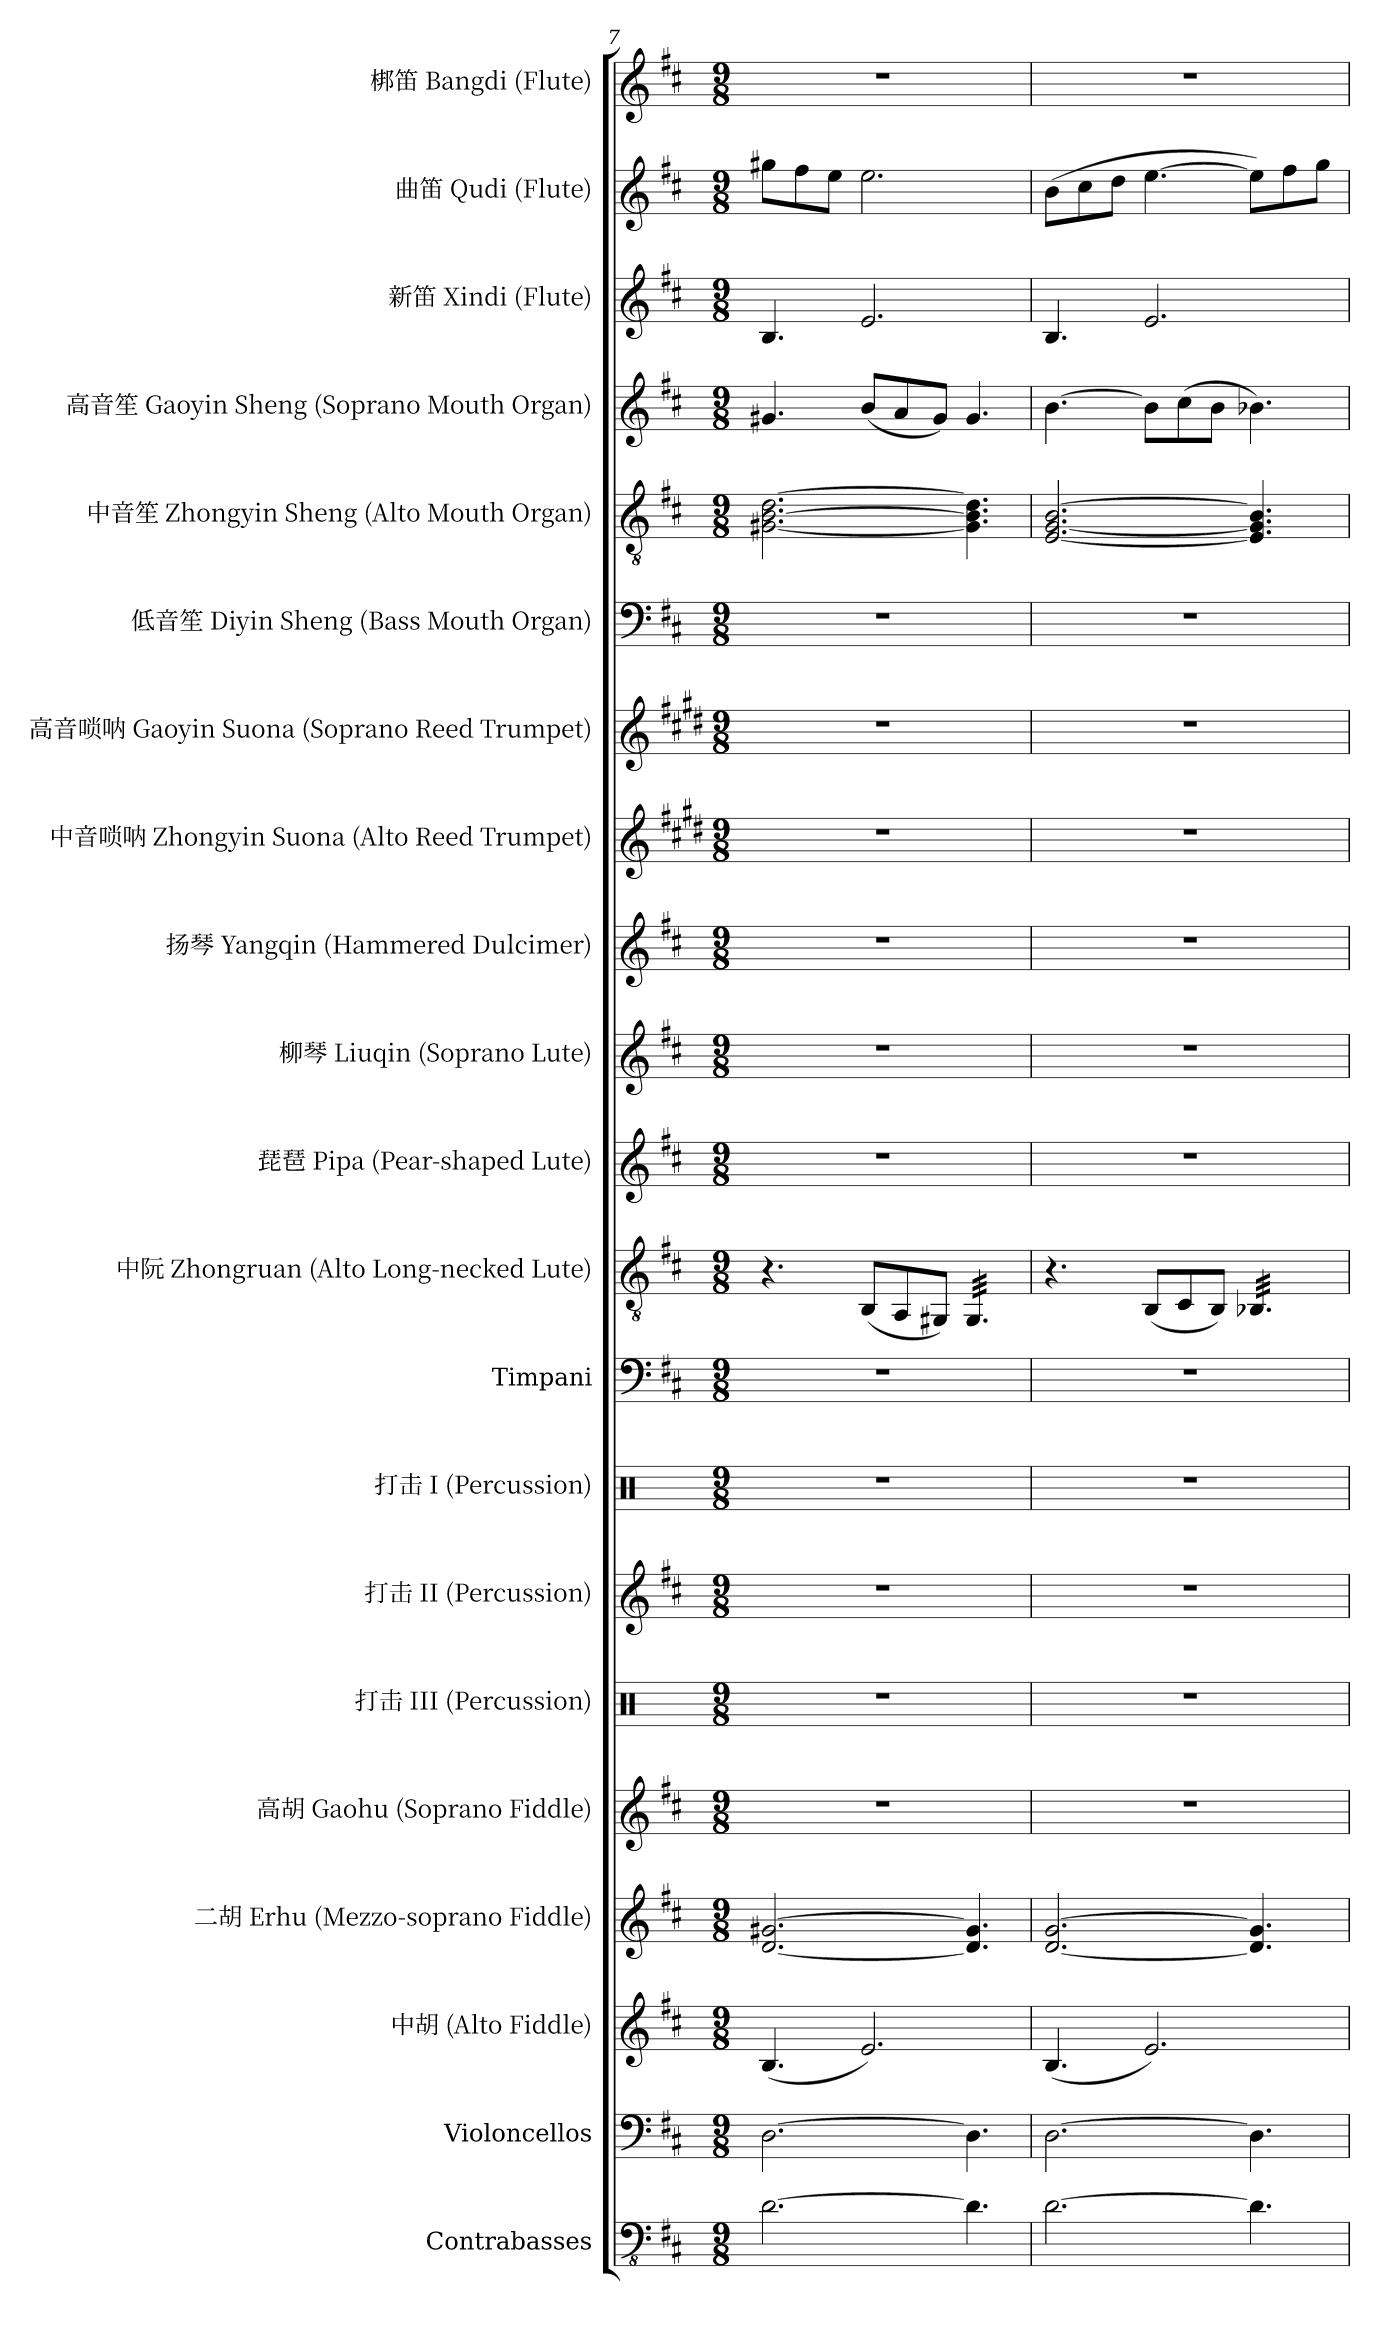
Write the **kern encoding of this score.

**kern	**kern	**kern	**kern	**kern	**kern	**kern	**kern	**kern	**kern	**kern	**kern	**kern	**kern	**kern	**kern	**kern	**kern	**kern	**kern	**kern
*part21	*part20	*part19	*part18	*part17	*part16	*part15	*part14	*part13	*part12	*part11	*part10	*part9	*part8	*part7	*part6	*part5	*part4	*part3	*part2	*part1
*staff21	*staff20	*staff19	*staff18	*staff17	*staff16	*staff15	*staff14	*staff13	*staff12	*staff11	*staff10	*staff9	*staff8	*staff7	*staff6	*staff5	*staff4	*staff3	*staff2	*staff1
*I"Contrabasses	*I"Violoncellos	*I"中胡 (Alto Fiddle)	*I"二胡 Erhu (Mezzo-soprano Fiddle)	*I"高胡 Gaohu (Soprano Fiddle)	*I"打击 III (Percussion)	*I"打击 II (Percussion)	*I"打击 I (Percussion)	*I"Timpani	*I"中阮 Zhongruan (Alto Long-necked Lute)	*I"琵琶 Pipa (Pear-shaped Lute)	*I"柳琴 Liuqin (Soprano Lute)	*I"扬琴 Yangqin  (Hammered Dulcimer)	*I"中音唢呐 Zhongyin Suona (Alto Reed Trumpet)	*I"高音唢呐 Gaoyin Suona (Soprano Reed Trumpet)	*I"低音笙 Diyin Sheng (Bass Mouth Organ)	*I"中音笙 Zhongyin Sheng (Alto Mouth Organ)	*I"高音笙 Gaoyin Sheng (Soprano Mouth Organ)	*I"新笛 Xindi (Flute)	*I"曲笛 Qudi (Flute)	*I"梆笛 Bangdi (Flute)
*I'Cbs.	*I'Vcs.	*	*	*	*I'打击 III	*I'打击 II	*I'打击 I	*I'Timp.	*	*	*	*	*	*	*	*	*	*	*	*
*clefFv4	*clefF4	*clefG2	*clefG2	*clefG2	*clefX	*clefG2	*clefX	*clefF4	*clefGv2	*clefG2	*clefG2	*clefG2	*clefG2	*clefG2	*clefF4	*clefGv2	*clefG2	*clefG2	*clefG2	*clefG2
*	*	*	*	*	*	*	*	*	*	*ITrd7c12	*	*	*ITrd1c2	*ITrd1c2	*	*	*	*	*	*
*k[f#c#]	*k[f#c#]	*k[f#c#]	*k[f#c#]	*k[f#c#]	*k[]	*k[f#c#]	*k[]	*k[f#c#]	*k[f#c#]	*k[f#c#]	*k[f#c#]	*k[f#c#]	*k[f#c#]	*k[f#c#]	*k[f#c#]	*k[f#c#]	*k[f#c#]	*k[f#c#]	*k[f#c#]	*k[f#c#]
*M9/8	*M9/8	*M9/8	*M9/8	*M9/8	*M9/8	*M9/8	*M9/8	*M9/8	*M9/8	*M9/8	*M9/8	*M9/8	*M9/8	*M9/8	*M9/8	*M9/8	*M9/8	*M9/8	*M9/8	*M9/8
=7	=7	=7	=7	=7	=7	=7	=7	=7	=7	=7	=7	=7	=7	=7	=7	=7	=7	=7	=7	=7
[2.D\	[2.D\	(4.B/	[2.d/ [2.g#X/	8%9r	8%9r	8%9r	8%9r	8%9r	4.r	8%9r	8%9r	8%9r	8%9r	8%9r	8%9r	[2.G#X\ [2.B\ [2.d\	4.g#X/	4.B/	8gg#X\L	8%9r
.	.	.	.	.	.	.	.	.	.	.	.	.	.	.	.	.	.	.	8ff#\	.
.	.	.	.	.	.	.	.	.	.	.	.	.	.	.	.	.	.	.	8ee\J	.
.	.	2.e/)	.	.	.	.	.	.	(8BB/L	.	.	.	.	.	.	.	(8b/L	2.e/	2.ee\	.
.	.	.	.	.	.	.	.	.	8AA/	.	.	.	.	.	.	.	8a/	.	.	.
.	.	.	.	.	.	.	.	.	8GG#X/J)	.	.	.	.	.	.	.	8g#/J)	.	.	.
*	*	*	*	*	*	*	*	*	*tremolo	*	*	*	*	*	*	*	*	*	*	*
4.D\]	4.D\]	.	4.d/] 4.g#/]	.	.	.	.	.	32GG#/LLL	.	.	.	.	.	.	4.G#\] 4.B\] 4.d\]	4.g#/	.	.	.
.	.	.	.	.	.	.	.	.	32GG#/	.	.	.	.	.	.	.	.	.	.	.
.	.	.	.	.	.	.	.	.	32GG#/	.	.	.	.	.	.	.	.	.	.	.
.	.	.	.	.	.	.	.	.	32GG#/	.	.	.	.	.	.	.	.	.	.	.
.	.	.	.	.	.	.	.	.	32GG#/	.	.	.	.	.	.	.	.	.	.	.
.	.	.	.	.	.	.	.	.	32GG#/	.	.	.	.	.	.	.	.	.	.	.
.	.	.	.	.	.	.	.	.	32GG#/	.	.	.	.	.	.	.	.	.	.	.
.	.	.	.	.	.	.	.	.	32GG#/	.	.	.	.	.	.	.	.	.	.	.
.	.	.	.	.	.	.	.	.	32GG#/	.	.	.	.	.	.	.	.	.	.	.
.	.	.	.	.	.	.	.	.	32GG#/	.	.	.	.	.	.	.	.	.	.	.
.	.	.	.	.	.	.	.	.	32GG#/	.	.	.	.	.	.	.	.	.	.	.
.	.	.	.	.	.	.	.	.	32GG#/JJJ	.	.	.	.	.	.	.	.	.	.	.
*	*	*	*	*	*	*	*	*	*Xtremolo	*	*	*	*	*	*	*	*	*	*	*
=8	=8	=8	=8	=8	=8	=8	=8	=8	=8	=8	=8	=8	=8	=8	=8	=8	=8	=8	=8	=8
[2.D\	[2.D\	(4.B/	[2.d/ [2.g/	8%9r	8%9r	8%9r	8%9r	8%9r	4.r	8%9r	8%9r	8%9r	8%9r	8%9r	8%9r	[2.E/ [2.G/ [2.B/	[4.b\	4.B/	(8b\L	8%9r
.	.	.	.	.	.	.	.	.	.	.	.	.	.	.	.	.	.	.	8cc#\	.
.	.	.	.	.	.	.	.	.	.	.	.	.	.	.	.	.	.	.	8dd\J	.
.	.	2.e/)	.	.	.	.	.	.	(8BB/L	.	.	.	.	.	.	.	8b\L]	2.e/	[4.ee\	.
.	.	.	.	.	.	.	.	.	8C#/	.	.	.	.	.	.	.	(8cc#\	.	.	.
.	.	.	.	.	.	.	.	.	8BB/J)	.	.	.	.	.	.	.	8b\J	.	.	.
*	*	*	*	*	*	*	*	*	*tremolo	*	*	*	*	*	*	*	*	*	*	*
4.D\]	4.D\]	.	4.d/] 4.g/]	.	.	.	.	.	32BB-X/LLL	.	.	.	.	.	.	4.E/] 4.G/] 4.B/]	4.b-X\)	.	8ee\L])	.
.	.	.	.	.	.	.	.	.	32BB-X/	.	.	.	.	.	.	.	.	.	.	.
.	.	.	.	.	.	.	.	.	32BB-X/	.	.	.	.	.	.	.	.	.	.	.
.	.	.	.	.	.	.	.	.	32BB-X/	.	.	.	.	.	.	.	.	.	.	.
.	.	.	.	.	.	.	.	.	32BB-X/	.	.	.	.	.	.	.	.	.	8ff#\	.
.	.	.	.	.	.	.	.	.	32BB-X/	.	.	.	.	.	.	.	.	.	.	.
.	.	.	.	.	.	.	.	.	32BB-X/	.	.	.	.	.	.	.	.	.	.	.
.	.	.	.	.	.	.	.	.	32BB-X/	.	.	.	.	.	.	.	.	.	.	.
.	.	.	.	.	.	.	.	.	32BB-X/	.	.	.	.	.	.	.	.	.	8gg\J	.
.	.	.	.	.	.	.	.	.	32BB-X/	.	.	.	.	.	.	.	.	.	.	.
.	.	.	.	.	.	.	.	.	32BB-X/	.	.	.	.	.	.	.	.	.	.	.
.	.	.	.	.	.	.	.	.	32BB-X/JJJ	.	.	.	.	.	.	.	.	.	.	.
*	*	*	*	*	*	*	*	*	*Xtremolo	*	*	*	*	*	*	*	*	*	*	*
=	=	=	=	=	=	=	=	=	=	=	=	=	=	=	=	=	=	=	=	=
*-	*-	*-	*-	*-	*-	*-	*-	*-	*-	*-	*-	*-	*-	*-	*-	*-	*-	*-	*-	*-
